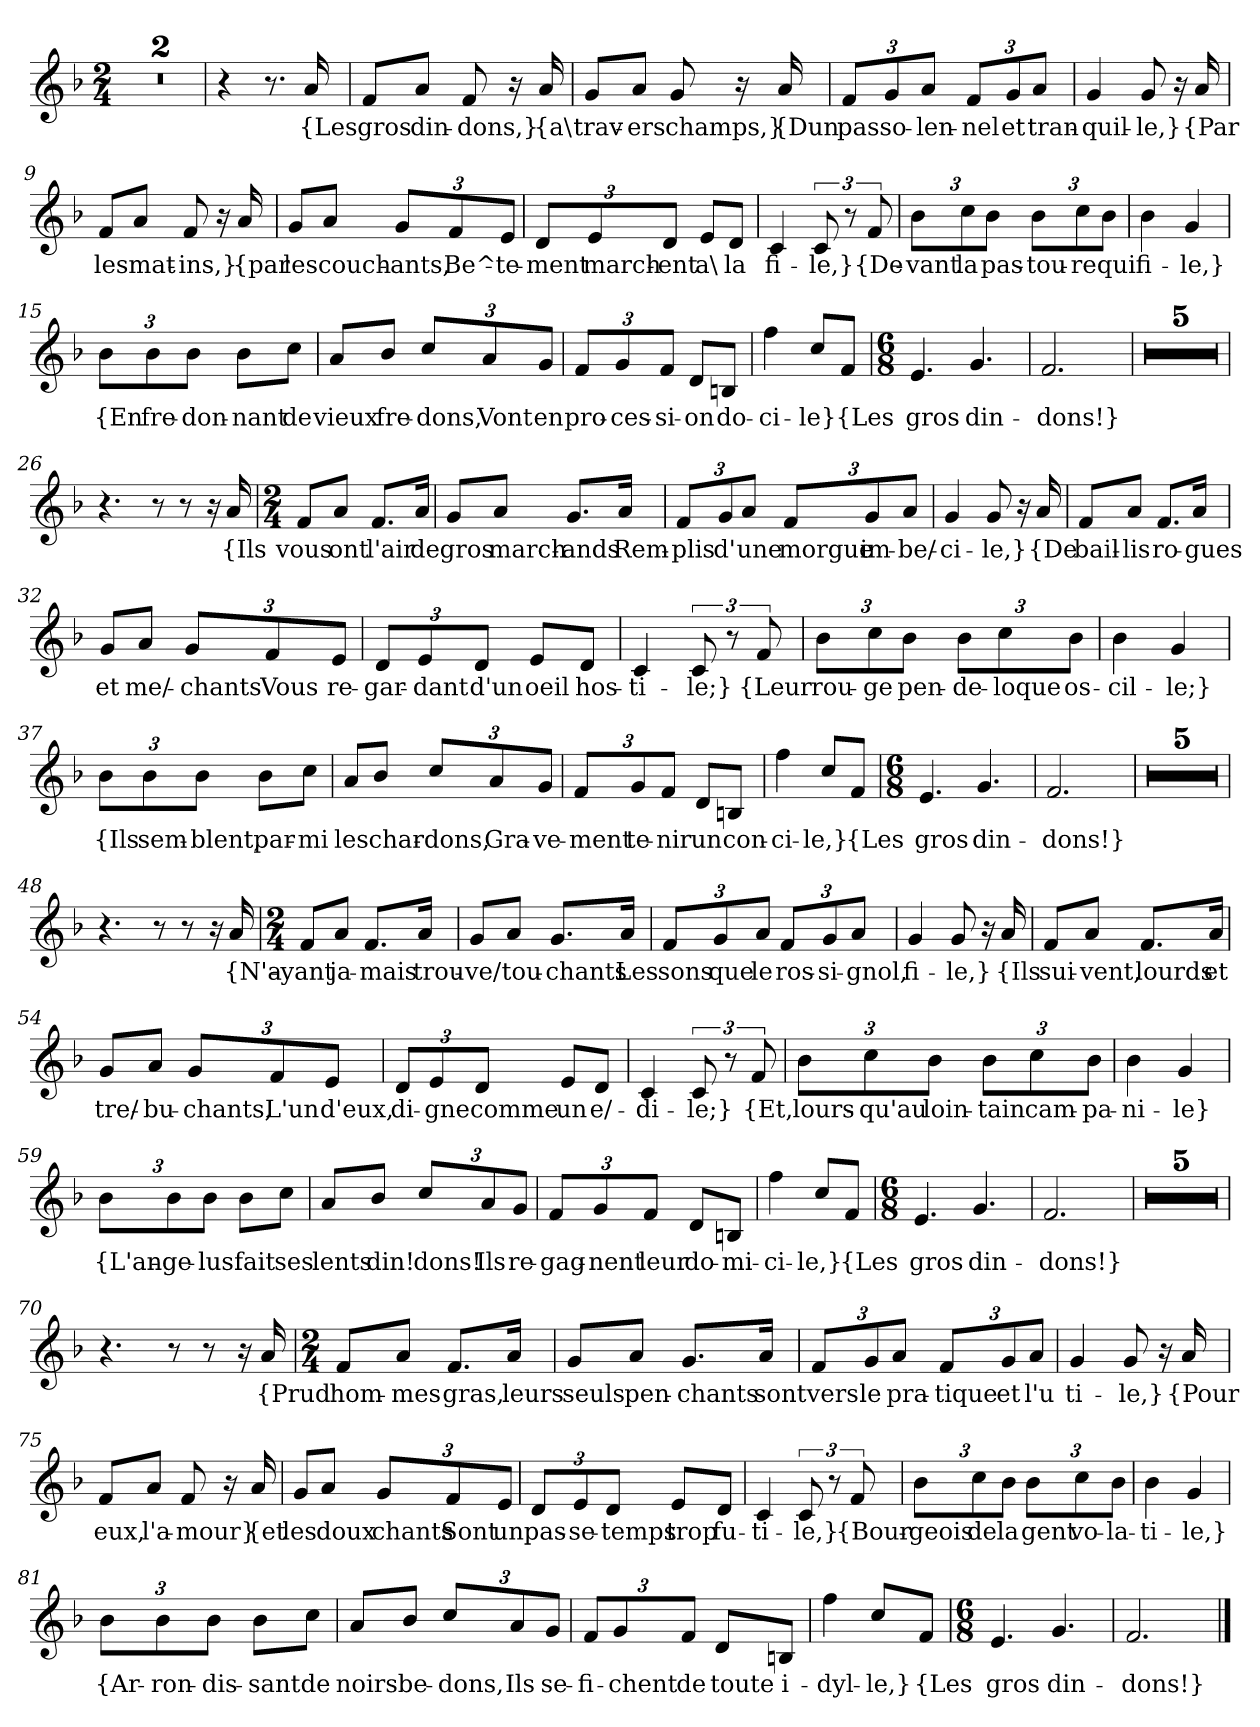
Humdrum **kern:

**kern	**text
*part1	*part1
*staff1	*staff1
*clefG2	*
*k[b-]	*
*M2/4	*
=1	=1
2r	.
=2	=2
2r	.
=3	=3
4r	.
8.r	.
16a	{Les
=4	=4
8f/L	gros
8a/J	din-
8f	-dons,}
16r	.
16a	{a\
=5	=5
8g/L	trav-
8a/J	-ers
8g	champs,}
16r	.
16a	{Dun
=7	=7
12f/L	pas
12g/	so-
12a/J	-len-
12f/L	-nel
12g/	et
12a/J	tran-
=8	=8
4g	-quil-
8g	-le,}
16r	.
16a	{Par
=9	=9
8f/L	les
8a/J	mat-
8f	-ins,}
16r	.
16a	{par
=10	=10
8g/L	les
8a/J	couch-
12g/L	-ants,
12f/	Be^-
12e/J	-te-
=11	=11
12d/L	-ment
12e/	march-
12d/J	-ent
8e/L	a\
8d/J	la
=12	=12
4c	fi-
12c	-le,}
12r	.
12f	{De-
=13	=13
12b-\L	-vant
12cc\	la
12b-\J	pas-
12b-\L	-tou-
12cc\	-re
12b-\J	qui
=14	=14
4b-	fi-
4g	-le,}
=15	=15
12b-\L	{En
12b-\	fre-
12b-\J	-don-
8b-\L	-nant
8cc\J	de
=16	=16
8a/L	vieux
8b-/J	fre-
12cc/L	-dons,
12a/	Vont
12g/J	en
=17	=17
12f/L	pro-
12g/	-ces-
12f/J	-si-
8d/L	-on
8Bn/J	do-
=18	=18
4ff	-ci-
8cc/L	-le}
8f/J	{Les
=19	=19
*M6/8	*
4.e	gros
4.g	din-
=20	=20
2.f	-dons!}
=21	=21
2.r	.
=22	=22
2.r	.
=23	=23
2.r	.
=24	=24
2.r	.
=25	=25
2.r	.
=26	=26
4.r	.
8r	.
8r	.
16r	.
16a	{Ils
=27	=27
*M2/4	*
8f/L	vous
8a/J	ont
8.f/L	l'air
16a/Jk	de
=28	=28
8g/L	gros
8a/J	march-
8.g/L	-ands
16a/Jk	Rem-
=29	=29
12f/L	-plis
12g/	d'
12a/J	une
12f/L	morgue
12g/	im-
12a/J	-be/-
=30	=30
4g	-ci-
8g	-le,}
16r	.
16a	{De
=31	=31
8f/L	bail-
8a/J	-lis
8.f/L	ro-
16a/Jk	-gues
=32	=32
8g/L	et
8a/J	me/-
12g/L	-chants
12f/	Vous
12e/J	re-
=33	=33
12d/L	-gar-
12e/	-dant
12d/J	d'un
8e/L	oeil
8d/J	hos-
=34	=34
4c	-ti-
12c	-le;}
12r	.
12f	{Leur
=35	=35
12b-\L	rou-
12cc\	-ge
12b-\J	pen-
12b-\L	-de-
12cc\	-loque
12b-\J	os-
=36	=36
4b-	-cil-
4g	-le;}
=37	=37
12b-\L	{Ils
12b-\	sem-
12b-\J	-blent,
8b-\L	par-
8cc\J	-mi
=38	=38
8a/L	les
8b-/J	char-
12cc/L	-dons,
12a/	Gra-
12g/J	-ve-
=39	=39
12f/L	-ment
12g/	te-
12f/J	-nir
8d/L	un
8Bn/J	con-
=40	=40
4ff	-ci-
8cc/L	-le,}
8f/J	{Les
=41	=41
*M6/8	*
4.e	gros
4.g	din-
=42	=42
2.f	-dons!}
=43	=43
2.r	.
=44	=44
2.r	.
=45	=45
2.r	.
=46	=46
2.r	.
=47	=47
2.r	.
=48	=48
4.r	.
8r	.
8r	.
16r	.
16a	{N'a-
=49	=49
*M2/4	*
8f/L	-yant
8a/J	ja-
8.f/L	-mais
16a/Jk	trou-
=50	=50
8g/L	-ve/
8a/J	tou-
8.g/L	-chants
16a/Jk	Les
=51	=51
12f/L	sons
12g/	que
12a/J	le
12f/L	ros-
12g/	-si-
12a/J	-gnol,
=52	=52
4g	fi-
8g	-le,}
16r	.
16a	{Ils
=53	=53
8f/L	sui-
8a/J	-vent,
8.f/L	lourds
16a/Jk	et
=54	=54
8g/L	tre/-
8a/J	-bu-
12g/L	-chants,
12f/	L'un
12e/J	d'eux,
=55	=55
12d/L	di-
12e/	-gne
12d/J	comme
8e/L	un
8d/J	e/-
=56	=56
4c	-di-
12c	-le;}
12r	.
12f	{Et,
=57	=57
12b-\L	lours-
12cc\	-qu'au
12b-\J	loin-
12b-\L	-tain
12cc\	cam-
12b-\J	-pa-
=58	=58
4b-	-ni-
4g	-le}
=59	=59
12b-\L	{L'an-
12b-\	-ge-
12b-\J	-lus
8b-\L	fait
8cc\J	ses
=60	=60
8a/L	lents
8b-/J	din!
12cc/L	dons!
12a/	Ils
12g/J	re-
=61	=61
12f/L	-gag-
12g/	-nent
12f/J	leur
8d/L	do-
8Bn/J	-mi-
=62	=62
4ff	-ci-
8cc/L	-le,}
8f/J	{Les
=63	=63
*M6/8	*
4.e	gros
4.g	din-
=64	=64
2.f	-dons!}
=65	=65
2.r	.
=66	=66
2.r	.
=67	=67
2.r	.
=68	=68
2.r	.
=69	=69
2.r	.
=70	=70
4.r	.
8r	.
8r	.
16r	.
16a	{Prud'
=71	=71
*M2/4	*
8f/L	hom-
8a/J	-mes
8.f/L	gras,
16a/Jk	leurs
=72	=72
8g/L	seuls
8a/J	pen-
8.g/L	-chants
16a/Jk	sont
=73	=73
12f/L	vers
12g/	le
12a/J	pra-
12f/L	-tique
12g/	et
12a/J	l'u
=74	=74
4g	-ti-
8g	-le,}
16r	.
16a	{Pour
=75	=75
8f/L	eux,
8a/J	l'a-
8f	-mour}
16r	.
16a	{et
=76	=76
8g/L	les
8a/J	doux
12g/L	chants
12f/	Sont
12e/J	un
=77	=77
12d/L	pas-
12e/	-se-
12d/J	-temps
8e/L	trop
8d/J	fu-
=78	=78
4c	-ti-
12c	-le,}
12r	.
12f	{Bour-
=79	=79
12b-\L	-geois
12cc\	de
12b-\J	la
12b-\L	gent
12cc\	vo-
12b-\J	-la-
=80	=80
4b-	-ti-
4g	-le,}
=81	=81
12b-\L	{Ar-
12b-\	-ron-
12b-\J	-dis-
8b-\L	-sant
8cc\J	de
=82	=82
8a/L	noirs
8b-/J	be-
12cc/L	-dons,
12a/	Ils
12g/J	se-
=83	=83
12f/L	-fi-
12g/	-chent
12f/J	de
8d/L	toute
8Bn/J	i-
=84	=84
4ff	-dyl-
8cc/L	-le,}
8f/J	{Les
=85	=85
*M6/8	*
4.e	gros
4.g	din-
=86	=86
2.f	-dons!}
==	==
*-	*-
